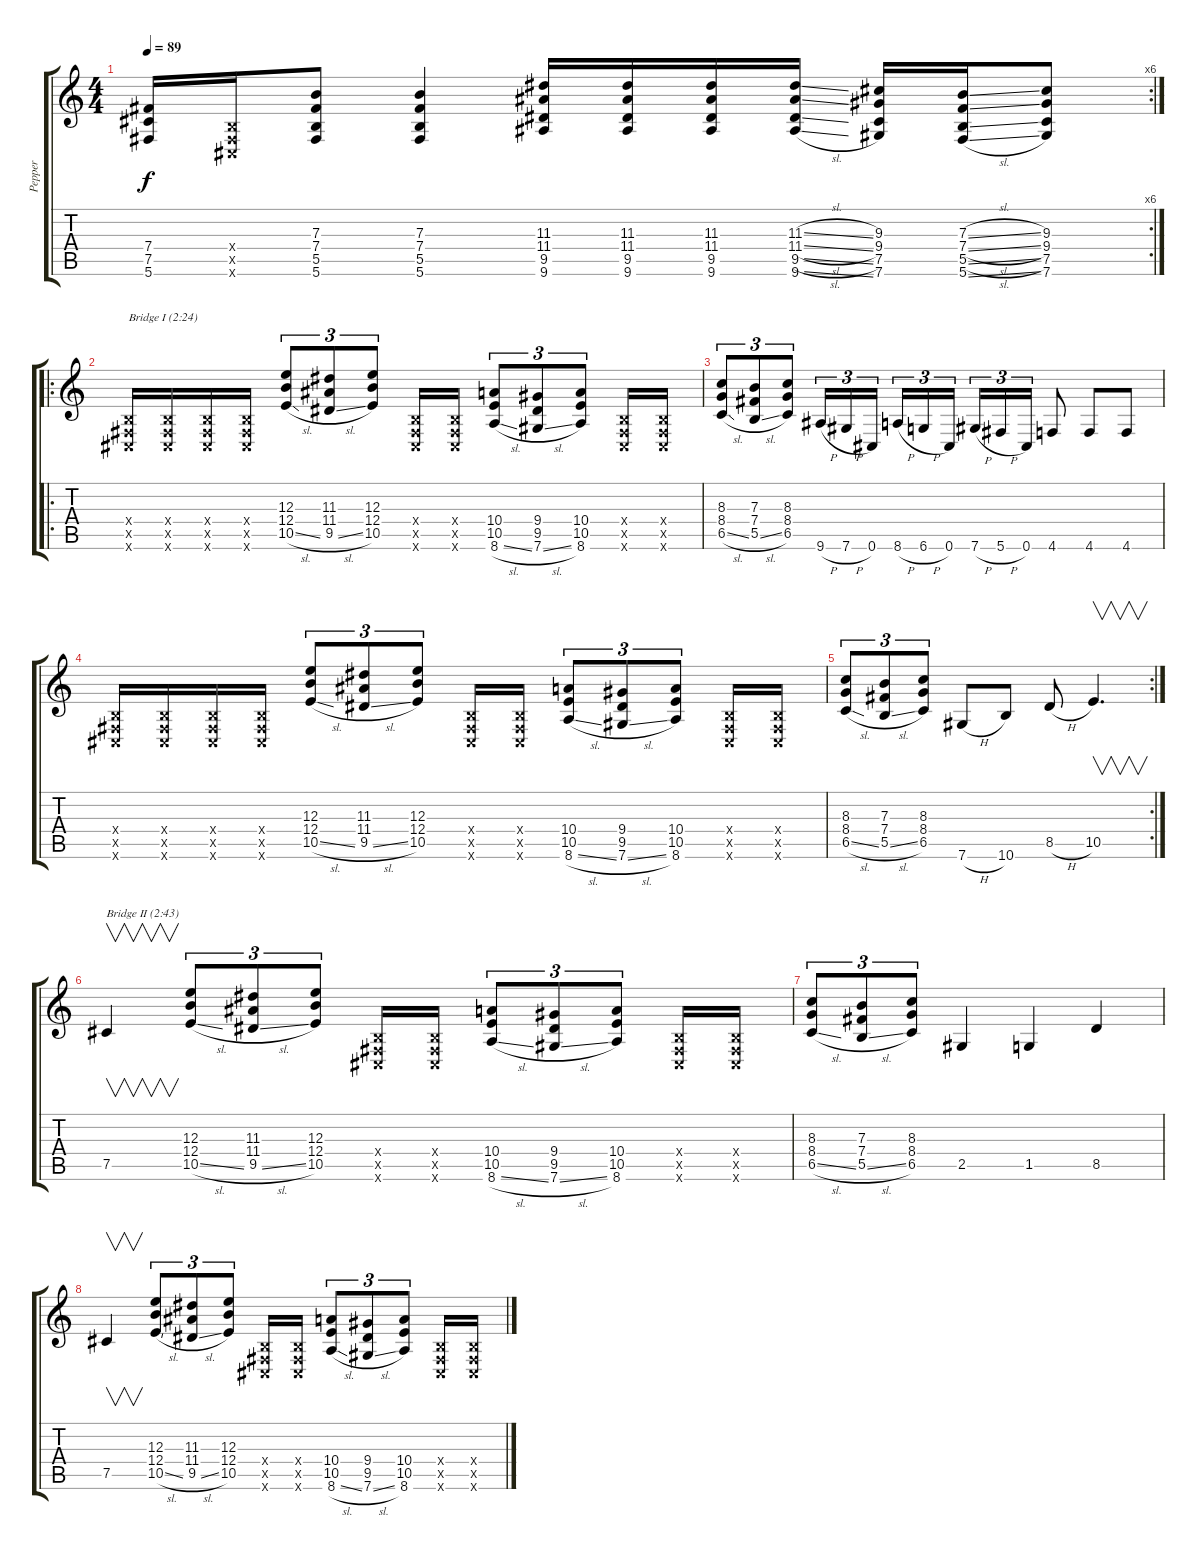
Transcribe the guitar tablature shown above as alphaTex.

\track ("Pepper" "Pepper") {instrument distortionguitar}
\staff {score tabs}
\tuning (Db4 Ab3 E3 B2 Gb2 Db2) {hide}
\rc 6
\ts (4 4)
\tempo 89
\clef g2
\ks c
(7.4{t} 7.5{t} 5.6{t}).16{dy f} (0.4{x} 0.5{x} 0.6{x}).16 (7.3 7.4 5.5 5.6).8 (7.3 7.4 5.5 5.6).4 (11.3 11.4 9.5 9.6).16 (11.3 11.4 9.5 9.6).16 (11.3 11.4 9.5 9.6).16 (11.3{sl} 11.4{sl} 9.5{sl} 9.6{sl}).16 (9.3 9.4 7.5 7.6).16 (7.3{sl} 7.4{sl} 5.5{sl} 5.6{sl}).16 (9.3 9.4 7.5 7.6).8 |
\ro
(0.4{x} 0.5{x} 0.6{x}).16{txt "Bridge I (2:24)"} (0.4{x} 0.5{x} 0.6{x}).16 (0.4{x} 0.5{x} 0.6{x}).16 (0.4{x} 0.5{x} 0.6{x}).16 (12.3 12.4 10.5{sl}).8{tu (3 2)} (11.3 11.4 9.5{sl}).8{tu (3 2)} (12.3 12.4 10.5).8{tu (3 2)} (0.4{x} 0.5{x} 0.6{x}).16 (0.4{x} 0.5{x} 0.6{x}).16 (10.4 10.5 8.6{sl}).8{tu (3 2)} (9.4 9.5 7.6{sl}).8{tu (3 2)} (10.4 10.5 8.6).8{tu (3 2)} (0.4{x} 0.5{x} 0.6{x}).16 (0.4{x} 0.5{x} 0.6{x}).16 |
(8.3 8.4 6.5{sl}).8{tu (3 2)} (7.3 7.4 5.5{sl}).8{tu (3 2)} (8.3 8.4 6.5).8{tu (3 2)} 9.6{h}.16{tu (3 2)} 7.6{h}.16{tu (3 2)} 0.6.16{tu (3 2) beam splitsecondary} 8.6{h}.16{tu (3 2)} 6.6{h}.16{tu (3 2)} 0.6.16{tu (3 2)} 7.6{h}.16{tu (3 2)} 5.6{h}.16{tu (3 2)} 0.6.16{tu (3 2)} 4.6.8 4.6.8 4.6.8 |
(0.4{x} 0.5{x} 0.6{x}).16 (0.4{x} 0.5{x} 0.6{x}).16 (0.4{x} 0.5{x} 0.6{x}).16 (0.4{x} 0.5{x} 0.6{x}).16 (12.3 12.4 10.5{sl}).8{tu (3 2)} (11.3 11.4 9.5{sl}).8{tu (3 2)} (12.3 12.4 10.5).8{tu (3 2)} (0.4{x} 0.5{x} 0.6{x}).16 (0.4{x} 0.5{x} 0.6{x}).16 (10.4 10.5 8.6{sl}).8{tu (3 2)} (9.4 9.5 7.6{sl}).8{tu (3 2)} (10.4 10.5 8.6).8{tu (3 2)} (0.4{x} 0.5{x} 0.6{x}).16 (0.4{x} 0.5{x} 0.6{x}).16 |
\rc 2
(8.3 8.4 6.5{sl}).8{tu (3 2)} (7.3 7.4 5.5{sl}).8{tu (3 2)} (8.3 8.4 6.5).8{tu (3 2)} 7.6{h}.8 10.6.8 8.5{h}.8 10.5.4{v d} |
7.5.4{v txt "Bridge II (2:43)"} (12.3 12.4 10.5{sl}).8{tu (3 2)} (11.3 11.4 9.5{sl}).8{tu (3 2)} (12.3 12.4 10.5).8{tu (3 2)} (0.4{x} 0.5{x} 0.6{x}).16 (0.4{x} 0.5{x} 0.6{x}).16 (10.4 10.5 8.6{sl}).8{tu (3 2)} (9.4 9.5 7.6{sl}).8{tu (3 2)} (10.4 10.5 8.6).8{tu (3 2)} (0.4{x} 0.5{x} 0.6{x}).16 (0.4{x} 0.5{x} 0.6{x}).16 |
(8.3 8.4 6.5{sl}).8{tu (3 2)} (7.3 7.4 5.5{sl}).8{tu (3 2)} (8.3 8.4 6.5).8{tu (3 2)} 2.5.4 1.5.4 8.5.4 |
7.5.4{v} (12.3 12.4 10.5{sl}).8{tu (3 2)} (11.3 11.4 9.5{sl}).8{tu (3 2)} (12.3 12.4 10.5).8{tu (3 2)} (0.4{x} 0.5{x} 0.6{x}).16 (0.4{x} 0.5{x} 0.6{x}).16 (10.4 10.5 8.6{sl}).8{tu (3 2)} (9.4 9.5 7.6{sl}).8{tu (3 2)} (10.4 10.5 8.6).8{tu (3 2)} (0.4{x} 0.5{x} 0.6{x}).16 (0.4{x} 0.5{x} 0.6{x}).16
